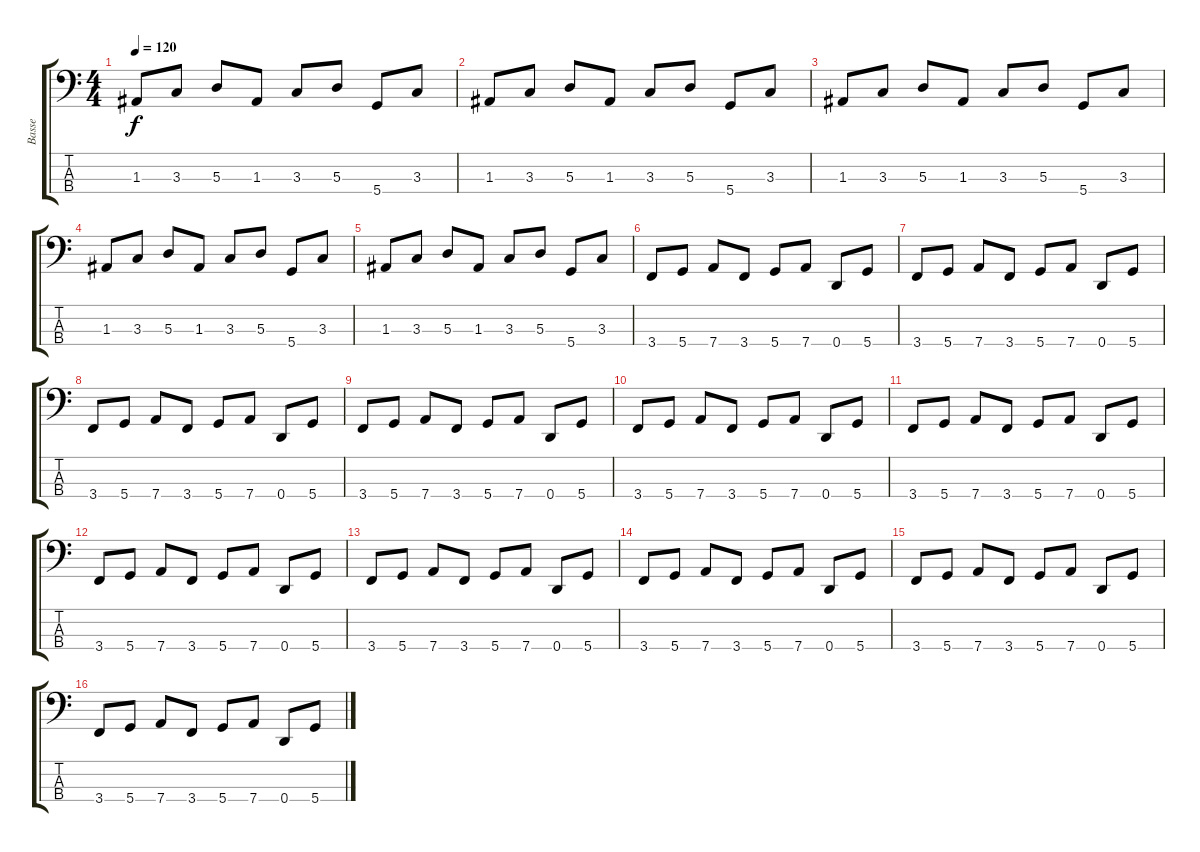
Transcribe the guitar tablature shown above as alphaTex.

\track ("Basse" "Basse") {instrument electricbasspick}
\staff {score tabs}
\tuning (G2 D2 A1 D1) {hide}
\ts (4 4)
\tempo 120
\clef f4
\ks c
1.3.8{dy f} 3.3.8 5.3.8 1.3.8 3.3.8 5.3.8 5.4.8 3.3.8 |
1.3.8 3.3.8 5.3.8 1.3.8 3.3.8 5.3.8 5.4.8 3.3.8 |
1.3.8 3.3.8 5.3.8 1.3.8 3.3.8 5.3.8 5.4.8 3.3.8 |
1.3.8 3.3.8 5.3.8 1.3.8 3.3.8 5.3.8 5.4.8 3.3.8 |
1.3.8 3.3.8 5.3.8 1.3.8 3.3.8 5.3.8 5.4.8 3.3.8 |
3.4.8 5.4.8 7.4.8 3.4.8 5.4.8 7.4.8 0.4.8 5.4.8 |
3.4.8 5.4.8 7.4.8 3.4.8 5.4.8 7.4.8 0.4.8 5.4.8 |
3.4.8 5.4.8 7.4.8 3.4.8 5.4.8 7.4.8 0.4.8 5.4.8 |
3.4.8 5.4.8 7.4.8 3.4.8 5.4.8 7.4.8 0.4.8 5.4.8 |
3.4.8 5.4.8 7.4.8 3.4.8 5.4.8 7.4.8 0.4.8 5.4.8 |
3.4.8 5.4.8 7.4.8 3.4.8 5.4.8 7.4.8 0.4.8 5.4.8 |
3.4.8 5.4.8 7.4.8 3.4.8 5.4.8 7.4.8 0.4.8 5.4.8 |
3.4.8 5.4.8 7.4.8 3.4.8 5.4.8 7.4.8 0.4.8 5.4.8 |
3.4.8 5.4.8 7.4.8 3.4.8 5.4.8 7.4.8 0.4.8 5.4.8 |
3.4.8 5.4.8 7.4.8 3.4.8 5.4.8 7.4.8 0.4.8 5.4.8 |
3.4.8 5.4.8 7.4.8 3.4.8 5.4.8 7.4.8 0.4.8 5.4.8
